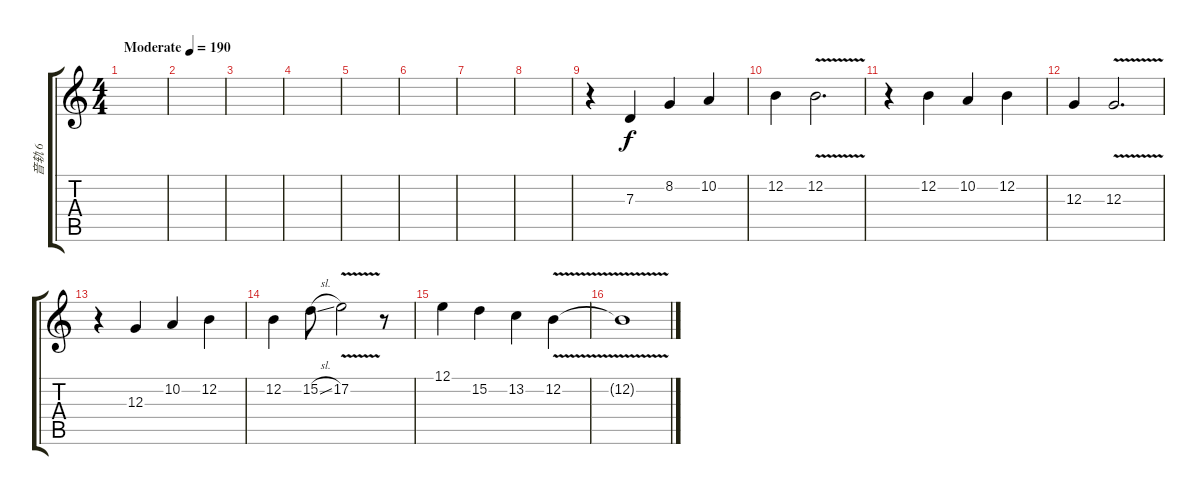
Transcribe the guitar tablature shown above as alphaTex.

\track ("音轨 6" "音轨 6") {instrument lead1square}
\staff {score tabs}
\tuning (E4 B3 G3 D3 A2 E2) {hide}
\ts (4 4)
\tempo (190 "Moderate")
\clef g2
\ks c
|
|
|
|
|
|
|
|
r.4 7.3.4 8.2.4 10.2.4 |
12.2.4 12.2{v}.2{d} |
r.4 12.2.4 10.2.4 12.2.4 |
12.3.4 12.3{v}.2{d} |
r.4 12.3.4 10.2.4 12.2.4 |
12.2.4 15.2{sl}.8 17.2{v}.2 r.8 |
12.1.4 15.2.4 13.2.4 12.2{v}.4 |
12.2{t}.1{dy f}
